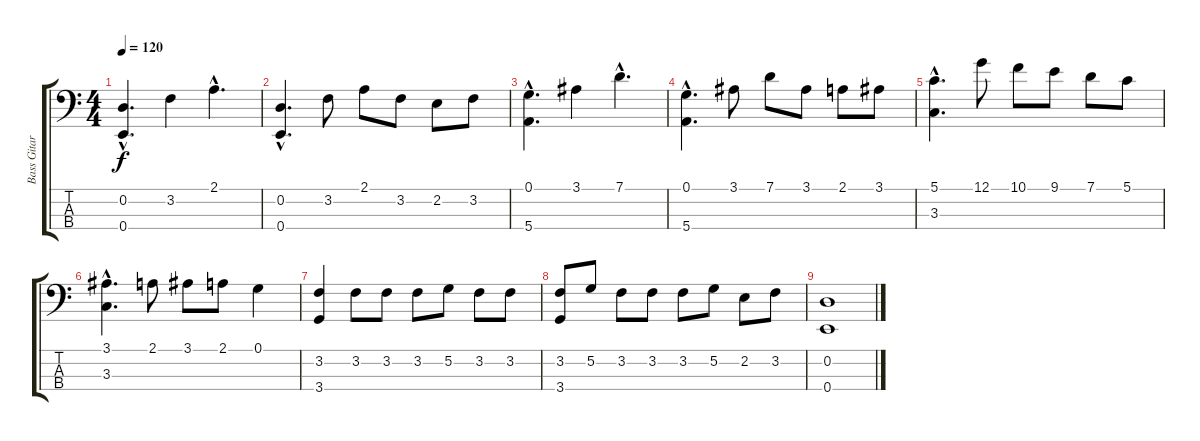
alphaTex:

\track ("Bass Gitar" "Bass Gitar") {instrument slapbass1}
\staff {score tabs}
\tuning (G2 D2 A1 E1) {hide}
\ts (4 4)
\tempo 120
\clef f4
\ks c
(0.2{hac} 0.4{hac}).4{d dy f} 3.2.4 2.1{hac}.4{d} |
(0.2{hac} 0.4{hac}).4{d} 3.2.8 2.1.8 3.2.8 2.2.8 3.2.8 |
(0.1{hac} 5.4{hac}).4{d} 3.1.4 7.1{hac}.4{d} |
(0.1{hac} 5.4{hac}).4{d} 3.1.8 7.1.8 3.1.8 2.1.8 3.1.8 |
(5.1{hac} 3.3{hac}).4{d} 12.1.8 10.1.8 9.1.8 7.1.8 5.1.8 |
(3.1{hac} 3.3{hac}).4{d} 2.1.8 3.1.8 2.1.8 0.1.4 |
(3.2 3.4).4 3.2.8 3.2.8 3.2.8 5.2.8 3.2.8 3.2.8 |
(3.2 3.4).8 5.2.8 3.2.8 3.2.8 3.2.8 5.2.8 2.2.8 3.2.8 |
(0.2 0.4).1
